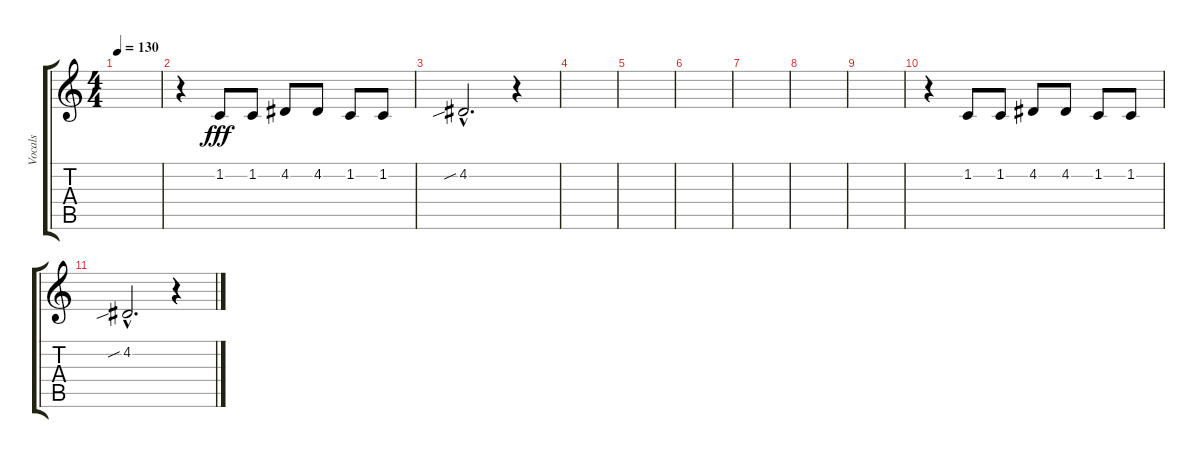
\track ("Vocals" "Vocals") {instrument tenorsax}
\staff {score tabs}
\tuning (E4 B3 G3 D3 A2 E2) {hide}
\ts (4 4)
\tempo 130
\clef g2
\ks c
|
r.4 1.2.8{dy fff} 1.2.8 4.2.8 4.2.8 1.2.8 1.2.8 |
4.2{sib hac}.2{d} r.4 |
|
|
|
|
|
|
r.4 1.2.8 1.2.8 4.2.8 4.2.8 1.2.8 1.2.8 |
4.2{sib hac}.2{d} r.4
